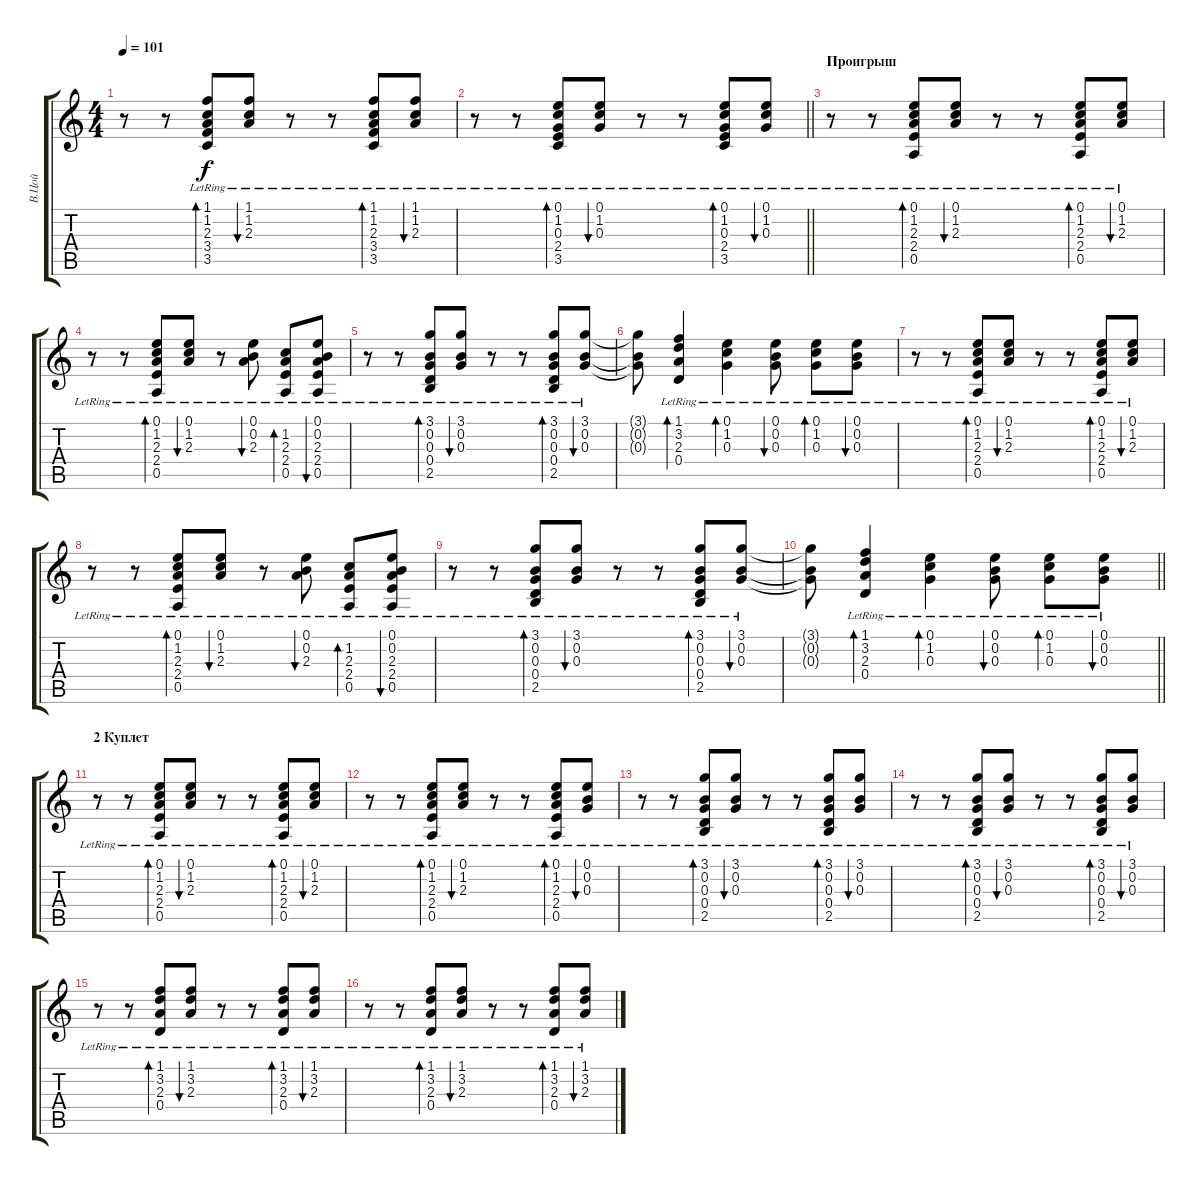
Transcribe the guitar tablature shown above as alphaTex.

\track ("В.Цой" "В.Цой") {instrument acousticguitarsteel}
\staff {score tabs}
\tuning (E4 B3 G3 D3 A2 E2) {hide}
\ts (4 4)
\tempo 101
\clef g2
\ks c
r.8{dy f} r.8 (1.1{lr} 1.2{lr} 2.3{lr} 3.4{lr} 3.5{lr}).8{bd 60} (1.1{lr} 1.2{lr} 2.3{lr}).8{bu 60} r.8 r.8 (1.1{lr} 1.2{lr} 2.3{lr} 3.4{lr} 3.5{lr}).8{bd 60} (1.1{lr} 1.2{lr} 2.3{lr}).8{bu 60} |
\barLineRight lightlight
r.8 r.8 (0.1{lr} 1.2{lr} 0.3{lr} 2.4{lr} 3.5{lr}).8{bd 60} (0.1{lr} 1.2{lr} 0.3{lr}).8{bu 60} r.8 r.8 (0.1{lr} 1.2{lr} 0.3{lr} 2.4{lr} 3.5{lr}).8{bd 60} (0.1{lr} 1.2{lr} 0.3{lr}).8{bu 60} |
\section ("" "Проигрыш")
r.8 r.8 (0.1{lr} 1.2{lr} 2.3{lr} 2.4{lr} 0.5{lr}).8{bd 60} (0.1{lr} 1.2{lr} 2.3{lr}).8{bu 60} r.8 r.8 (0.1{lr} 1.2{lr} 2.3{lr} 2.4{lr} 0.5{lr}).8{bd 60} (0.1{lr} 1.2{lr} 2.3{lr}).8{bu 60} |
r.8 r.8 (0.1{lr} 1.2{lr} 2.3{lr} 2.4{lr} 0.5{lr}).8{bd 60} (0.1{lr} 1.2{lr} 2.3{lr}).8{bu 60} r.8 (0.1{lr} 0.2{lr} 2.3{lr}).8{bu 60} (1.2{lr} 2.3{lr} 2.4{lr} 0.5{lr}).8{bd 60} (0.1{lr} 0.2{lr} 2.3{lr} 2.4{lr} 0.5{lr}).8{bu 60} |
r.8 r.8 (3.1{lr} 0.2{lr} 0.3{lr} 0.4{lr} 2.5{lr}).8{bd 60} (3.1{lr} 0.2{lr} 0.3{lr}).8{bu 60} r.8 r.8 (3.1{lr} 0.2{lr} 0.3{lr} 0.4{lr} 2.5{lr}).8{bd 60} (3.1{lr} 0.2{lr} 0.3{lr}).8{bu 60} |
(3.1{t} 0.2{t} 0.3{t}).8 (1.1{lr} 3.2{lr} 2.3{lr} 0.4{lr}).4{bd 60} (0.1{lr} 1.2{lr} 0.3{lr}).4{bd 60} (0.1{lr} 0.2{lr} 0.3{lr}).8{bu 60} (0.1{lr} 1.2{lr} 0.3{lr}).8{bd 60} (0.1{lr} 0.2{lr} 0.3{lr}).8{bu 60} |
r.8 r.8 (0.1{lr} 1.2{lr} 2.3{lr} 2.4{lr} 0.5{lr}).8{bd 60} (0.1{lr} 1.2{lr} 2.3{lr}).8{bu 60} r.8 r.8 (0.1{lr} 1.2{lr} 2.3{lr} 2.4{lr} 0.5{lr}).8{bd 60} (0.1{lr} 1.2{lr} 2.3{lr}).8{bu 60} |
r.8 r.8 (0.1{lr} 1.2{lr} 2.3{lr} 2.4{lr} 0.5{lr}).8{bd 60} (0.1{lr} 1.2{lr} 2.3{lr}).8{bu 60} r.8 (0.1{lr} 0.2{lr} 2.3{lr}).8{bu 60} (1.2{lr} 2.3{lr} 2.4{lr} 0.5{lr}).8{bd 60} (0.1{lr} 0.2{lr} 2.3{lr} 2.4{lr} 0.5{lr}).8{bu 60} |
r.8 r.8 (3.1{lr} 0.2{lr} 0.3{lr} 0.4{lr} 2.5{lr}).8{bd 60} (3.1{lr} 0.2{lr} 0.3{lr}).8{bu 60} r.8 r.8 (3.1{lr} 0.2{lr} 0.3{lr} 0.4{lr} 2.5{lr}).8{bd 60} (3.1{lr} 0.2{lr} 0.3{lr}).8{bu 60} |
\barLineRight lightlight
(3.1{t} 0.2{t} 0.3{t}).8 (1.1{lr} 3.2{lr} 2.3{lr} 0.4{lr}).4{bd 60} (0.1{lr} 1.2{lr} 0.3{lr}).4{bd 60} (0.1{lr} 0.2{lr} 0.3{lr}).8{bu 60} (0.1{lr} 1.2{lr} 0.3{lr}).8{bd 60} (0.1{lr} 0.2{lr} 0.3{lr}).8{bu 60} |
\section ("" "2 Куплет")
r.8 r.8 (0.1{lr} 1.2{lr} 2.3{lr} 2.4{lr} 0.5{lr}).8{bd 60} (0.1{lr} 1.2{lr} 2.3{lr}).8{bu 60} r.8 r.8 (0.1{lr} 1.2{lr} 2.3{lr} 2.4{lr} 0.5{lr}).8{bd 60} (0.1{lr} 1.2{lr} 2.3{lr}).8{bu 60} |
r.8 r.8 (0.1{lr} 1.2{lr} 2.3{lr} 2.4{lr} 0.5{lr}).8{bd 60} (0.1{lr} 1.2{lr} 2.3{lr}).8{bu 60} r.8 r.8 (0.1{lr} 1.2{lr} 2.3{lr} 2.4{lr} 0.5{lr}).8{bd 60} (0.1{lr} 0.2{lr} 0.3{lr}).8{bu 60} |
r.8 r.8 (3.1{lr} 0.2{lr} 0.3{lr} 0.4{lr} 2.5{lr}).8{bd 60} (3.1{lr} 0.2{lr} 0.3{lr}).8{bu 60} r.8 r.8 (3.1{lr} 0.2{lr} 0.3{lr} 0.4{lr} 2.5{lr}).8{bd 60} (3.1{lr} 0.2{lr} 0.3{lr}).8{bu 60} |
r.8 r.8 (3.1{lr} 0.2{lr} 0.3{lr} 0.4{lr} 2.5{lr}).8{bd 60} (3.1{lr} 0.2{lr} 0.3{lr}).8{bu 60} r.8 r.8 (3.1{lr} 0.2{lr} 0.3{lr} 0.4{lr} 2.5{lr}).8{bd 60} (3.1{lr} 0.2{lr} 0.3{lr}).8{bu 60} |
r.8 r.8 (1.1{lr} 3.2{lr} 2.3{lr} 0.4{lr}).8{bd 60} (1.1{lr} 3.2{lr} 2.3{lr}).8{bu 60} r.8 r.8 (1.1{lr} 3.2{lr} 2.3{lr} 0.4{lr}).8{bd 60} (1.1{lr} 3.2{lr} 2.3{lr}).8{bu 60} |
r.8 r.8 (1.1{lr} 3.2{lr} 2.3{lr} 0.4{lr}).8{bd 60} (1.1{lr} 3.2{lr} 2.3{lr}).8{bu 60} r.8 r.8 (1.1{lr} 3.2{lr} 2.3{lr} 0.4{lr}).8{bd 60} (1.1{lr} 3.2{lr} 2.3{lr}).8{bu 60}
